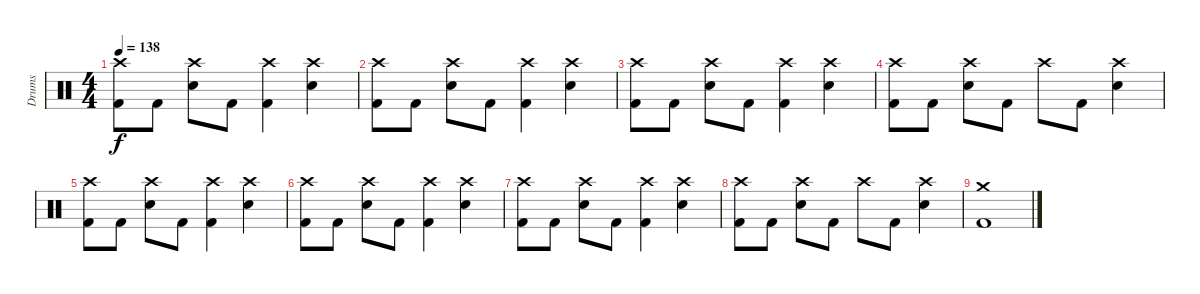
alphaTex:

\track ("Drums" "Drums") {instrument percussion}
\staff {score}
\articulation defaults
\ts (4 4)
\tempo 138
\clef neutral
\ks c
("Crash high (hit)" "Kick (hit) 2").8{dy f} "Kick (hit) 2".8 ("Crash high (hit)" "Electric Snare (hit)").8 "Kick (hit) 2".8 ("Crash high (hit)" "Kick (hit) 2").4 ("Crash high (hit)" "Electric Snare (hit)").4 |
("Crash high (hit)" "Kick (hit) 2").8 "Kick (hit) 2".8 ("Crash high (hit)" "Electric Snare (hit)").8 "Kick (hit) 2".8 ("Crash high (hit)" "Kick (hit) 2").4 ("Crash high (hit)" "Electric Snare (hit)").4 |
("Crash high (hit)" "Kick (hit) 2").8 "Kick (hit) 2".8 ("Crash high (hit)" "Electric Snare (hit)").8 "Kick (hit) 2".8 ("Crash high (hit)" "Kick (hit) 2").4 ("Crash high (hit)" "Electric Snare (hit)").4 |
("Crash high (hit)" "Kick (hit) 2").8 "Kick (hit) 2".8 ("Crash high (hit)" "Electric Snare (hit)").8 "Kick (hit) 2".8 "Crash high (hit)".8 "Kick (hit) 2".8 ("Crash high (hit)" "Electric Snare (hit)").4 |
("Crash high (hit)" "Kick (hit) 2").8 "Kick (hit) 2".8 ("Crash high (hit)" "Electric Snare (hit)").8 "Kick (hit) 2".8 ("Crash high (hit)" "Kick (hit) 2").4 ("Crash high (hit)" "Electric Snare (hit)").4 |
("Crash high (hit)" "Kick (hit) 2").8 "Kick (hit) 2".8 ("Crash high (hit)" "Electric Snare (hit)").8 "Kick (hit) 2".8 ("Crash high (hit)" "Kick (hit) 2").4 ("Crash high (hit)" "Electric Snare (hit)").4 |
("Crash high (hit)" "Kick (hit) 2").8 "Kick (hit) 2".8 ("Crash high (hit)" "Electric Snare (hit)").8 "Kick (hit) 2".8 ("Crash high (hit)" "Kick (hit) 2").4 ("Crash high (hit)" "Electric Snare (hit)").4 |
("Crash high (hit)" "Kick (hit) 2").8 "Kick (hit) 2".8 ("Crash high (hit)" "Electric Snare (hit)").8 "Kick (hit) 2".8 "Crash high (hit)".8 "Kick (hit) 2".8 ("Crash high (hit)" "Electric Snare (hit)").4 |
("Crash medium (hit)" "Kick (hit) 2").1
